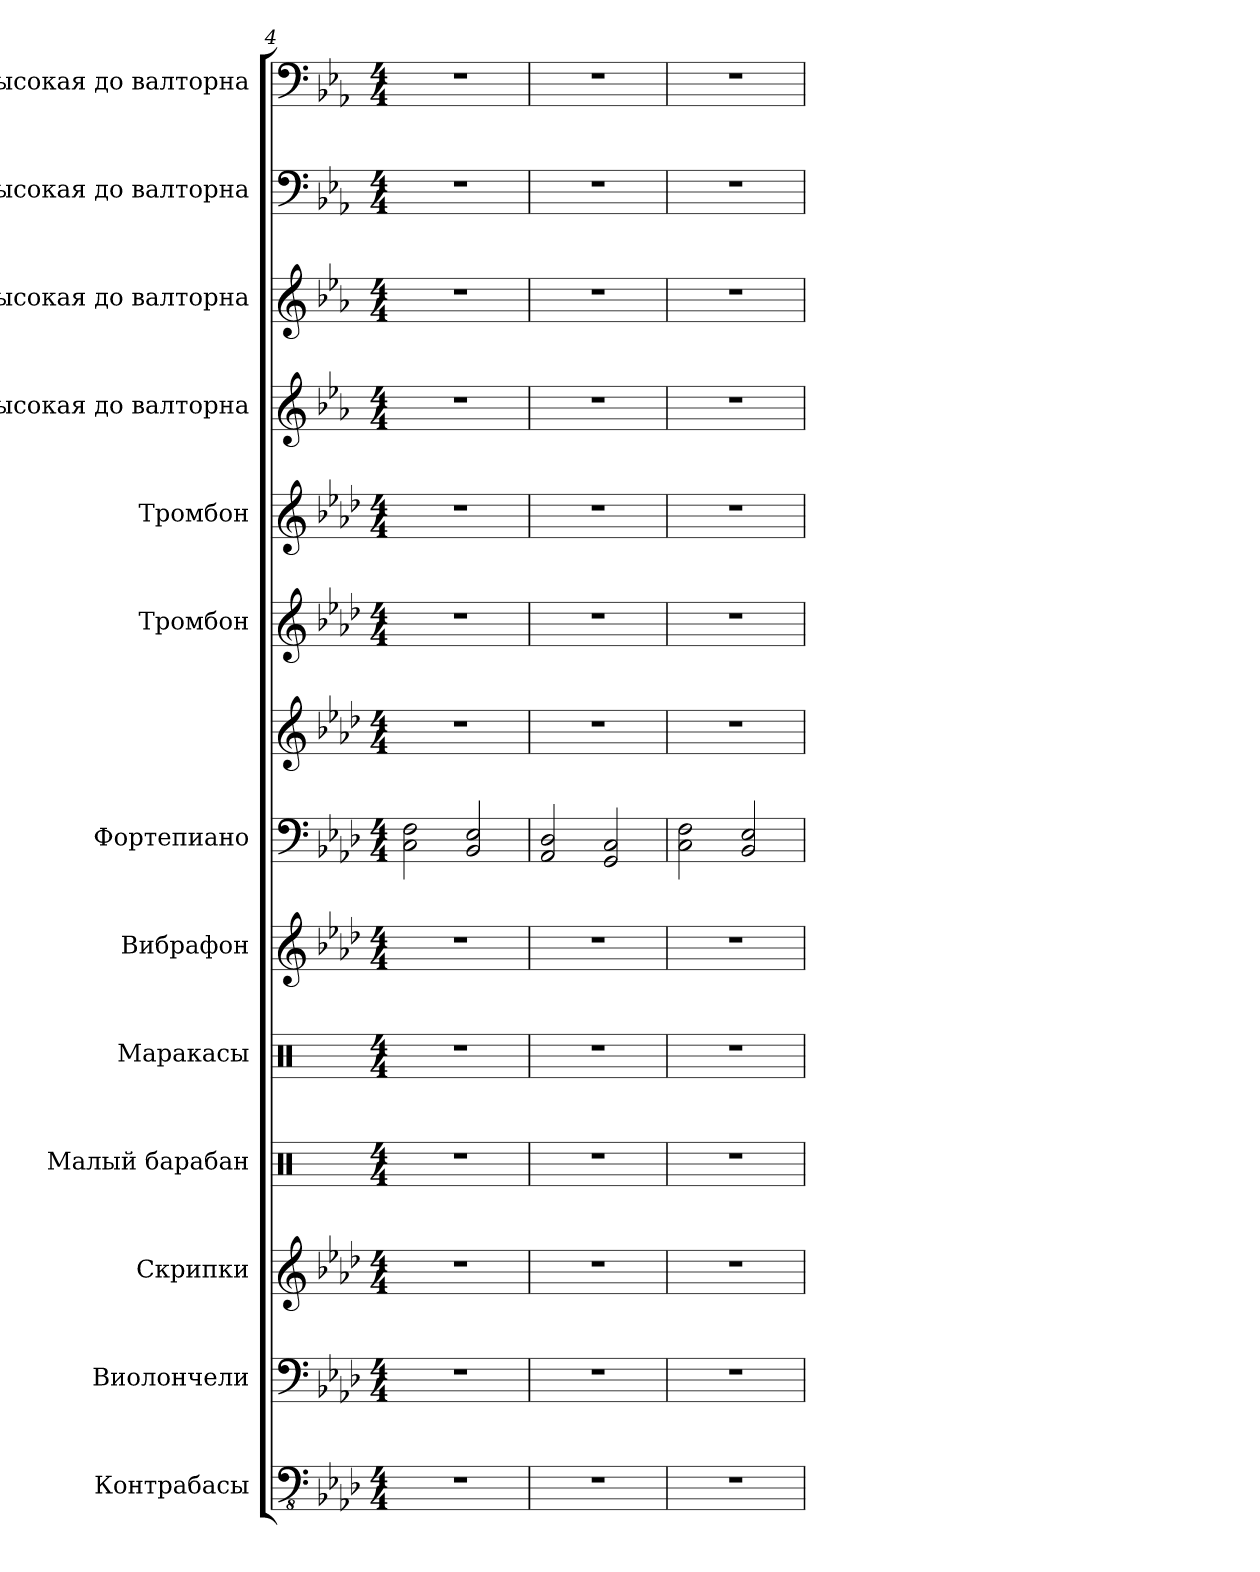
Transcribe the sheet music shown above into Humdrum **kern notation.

**kern	**kern	**kern	**kern	**kern	**kern	**kern	**kern	**kern	**kern	**kern	**kern	**kern	**kern
*part13	*part12	*part11	*part10	*part9	*part8	*part7	*part7	*part6	*part5	*part4	*part3	*part2	*part1
*staff14	*staff13	*staff12	*staff11	*staff10	*staff9	*staff8	*staff7	*staff6	*staff5	*staff4	*staff3	*staff2	*staff1
*I"Контрабасы	*I"Виолончели	*I"Скрипки	*I"Малый барабан	*I"Маракасы	*I"Вибрафон	*I"Фортепиано	*	*I"Тромбон	*I"Тромбон	*I"Высокая до валторна	*I"Высокая до валторна	*I"Высокая до валторна	*I"Высокая до валторна
!!LO:PB:g=z
*clefFv4	*clefF4	*clefG2	*clefX	*clefX	*clefG2	*clefF4	*clefG2	*clefG2	*clefG2	*clefG2	*clefG2	*clefF4	*clefF4
*	*	*	*	*	*	*	*	*	*	*ITrd4c7	*ITrd4c7	*ITrd4c7	*ITrd4c7
*k[b-e-a-d-]	*k[b-e-a-d-]	*k[b-e-a-d-]	*k[]	*k[]	*k[b-e-a-d-]	*k[b-e-a-d-]	*k[b-e-a-d-]	*k[b-e-a-d-]	*k[b-e-a-d-]	*k[b-e-a-d-]	*k[b-e-a-d-]	*k[b-e-a-d-]	*k[b-e-a-d-]
*M4/4	*M4/4	*M4/4	*M4/4	*M4/4	*M4/4	*M4/4	*M4/4	*M4/4	*M4/4	*M4/4	*M4/4	*M4/4	*M4/4
*MM120	*MM120	*MM120	*MM120	*MM120	*MM120	*MM120	*MM120	*MM120	*MM120	*MM120	*MM120	*MM120	*MM120
=4	=4	=4	=4	=4	=4	=4	=4	=4	=4	=4	=4	=4	=4
1r	1r	1r	1r	1r	1r	2C\ 2F\	1r	1r	1r	1r	1r	1r	1r
.	.	.	.	.	.	2BB-/ 2E-/	.	.	.	.	.	.	.
=5	=5	=5	=5	=5	=5	=5	=5	=5	=5	=5	=5	=5	=5
1r	1r	1r	1r	1r	1r	2AA-/ 2D-/	1r	1r	1r	1r	1r	1r	1r
.	.	.	.	.	.	2GG/ 2C/	.	.	.	.	.	.	.
=6	=6	=6	=6	=6	=6	=6	=6	=6	=6	=6	=6	=6	=6
1r	1r	1r	1r	1r	1r	2C\ 2F\	1r	1r	1r	1r	1r	1r	1r
.	.	.	.	.	.	2BB-/ 2E-/	.	.	.	.	.	.	.
=	=	=	=	=	=	=	=	=	=	=	=	=	=
*-	*-	*-	*-	*-	*-	*-	*-	*-	*-	*-	*-	*-	*-
